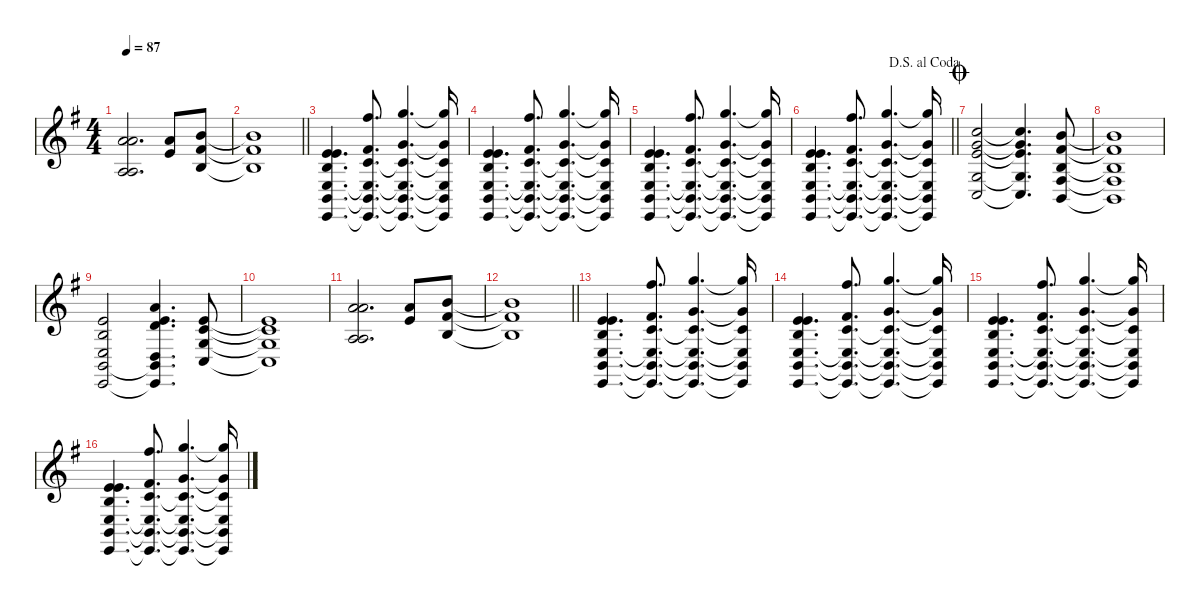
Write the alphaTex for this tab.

\defaultSystemsLayout 4
\hideDynamics
\bracketExtendMode nobrackets
\singleTrackTrackNamePolicy hidden
\multiTrackTrackNamePolicy hidden
\otherSystemsTrackNameOrientation horizontal
\track ("Keyboards" "vln.") {defaultSystemsLayout 4 instrument stringensemble1}
\staff {score}
\tuning (E4 B3 G3 D3 A2 E2)
\ts (4 4)
\tempo 87
\clef g2
\ks eminor
(5.1{acc forcenatural} 10.2{acc forcenatural} 2.3{acc forcenatural} 7.4{acc forcenatural}).2{d dy f beam Up} (5.1{acc forcenatural} 5.2{acc forcenatural}).8{beam Up} (7.1{acc forcenatural} 7.2{acc #} 4.3{acc forcenatural}).8{beam Up} |
\barLineRight lightlight
(7.1{t acc forcenatural} 7.2{t acc #} 4.3{t acc forcenatural}).1{beam Up} |
(0.1{acc forcenatural} 5.2{acc forcenatural} 4.3{acc forcenatural} 2.4{acc forcenatural} 2.5{acc forcenatural} 0.6{acc forcenatural}).4{d beam Up} (14.1{acc #} 7.2{acc #} 5.3{acc forcenatural} 2.4{t acc forcenatural} 2.5{t acc forcenatural} 0.6{t acc forcenatural}).8{d beam Up} (15.1{acc forcenatural} 8.2{acc forcenatural} 5.3{t acc forcenatural} 2.4{t acc forcenatural} 2.5{t acc forcenatural} 0.6{t acc forcenatural}).4{d beam Up} (15.1{t acc forcenatural} 8.2{t acc forcenatural} 5.3{t acc forcenatural} 2.4{t acc forcenatural} 2.5{t acc forcenatural} 0.6{t acc forcenatural}).16{beam Up} |
(0.1{acc forcenatural} 5.2{acc forcenatural} 4.3{acc forcenatural} 2.4{acc forcenatural} 2.5{acc forcenatural} 0.6{acc forcenatural}).4{d beam Up} (14.1{acc #} 7.2{acc #} 5.3{acc forcenatural} 2.4{t acc forcenatural} 2.5{t acc forcenatural} 0.6{t acc forcenatural}).8{d beam Up} (15.1{acc forcenatural} 8.2{acc forcenatural} 5.3{t acc forcenatural} 2.4{t acc forcenatural} 2.5{t acc forcenatural} 0.6{t acc forcenatural}).4{d beam Up} (15.1{t acc forcenatural} 8.2{t acc forcenatural} 5.3{t acc forcenatural} 2.4{t acc forcenatural} 2.5{t acc forcenatural} 0.6{t acc forcenatural}).16{beam Up} |
(0.1{acc forcenatural} 5.2{acc forcenatural} 4.3{acc forcenatural} 2.4{acc forcenatural} 2.5{acc forcenatural} 0.6{acc forcenatural}).4{d beam Up} (14.1{acc #} 7.2{acc #} 5.3{acc forcenatural} 2.4{t acc forcenatural} 2.5{t acc forcenatural} 0.6{t acc forcenatural}).8{d beam Up} (15.1{acc forcenatural} 8.2{acc forcenatural} 5.3{t acc forcenatural} 2.4{t acc forcenatural} 2.5{t acc forcenatural} 0.6{t acc forcenatural}).4{d beam Up} (15.1{t acc forcenatural} 8.2{t acc forcenatural} 5.3{t acc forcenatural} 2.4{t acc forcenatural} 2.5{t acc forcenatural} 0.6{t acc forcenatural}).16{beam Up} |
\jump dalsegnoalcoda
\barLineRight lightlight
(0.1{acc forcenatural} 5.2{acc forcenatural} 4.3{acc forcenatural} 2.4{acc forcenatural} 2.5{acc forcenatural} 0.6{acc forcenatural}).4{d beam Up} (14.1{acc #} 7.2{acc #} 5.3{acc forcenatural} 2.4{t acc forcenatural} 2.5{t acc forcenatural} 0.6{t acc forcenatural}).8{d beam Up} (15.1{acc forcenatural} 8.2{acc forcenatural} 5.3{t acc forcenatural} 2.4{t acc forcenatural} 2.5{t acc forcenatural} 0.6{t acc forcenatural}).4{d beam Up} (15.1{t acc forcenatural} 8.2{t acc forcenatural} 5.3{t acc forcenatural} 2.4{t acc forcenatural} 2.5{t acc forcenatural} 0.6{t acc forcenatural}).16{beam Up} |
\jump coda
(8.1{acc forcenatural} 8.2{acc forcenatural} 9.3{acc forcenatural} 5.4{acc forcenatural} 3.5{acc forcenatural}).2{beam Up} (8.1{t acc forcenatural} 8.2{t acc forcenatural} 9.3{t acc forcenatural} 5.4{t acc forcenatural} 3.5{t acc forcenatural}).4{d beam Up} (7.1{acc forcenatural} 7.2{acc #} 4.3{acc forcenatural} 4.4{acc #} 2.5{acc forcenatural}).8{beam Up} |
(7.1{t acc forcenatural} 7.2{t acc #} 4.3{t acc forcenatural} 4.4{t acc #} 2.5{t acc forcenatural}).1{beam Up} |
(5.2{acc forcenatural} 4.3{acc forcenatural} 2.4{acc forcenatural} 2.5{acc forcenatural} 0.6{acc forcenatural}).2{beam Up} (5.1{acc forcenatural} 3.2{acc forcenatural} 9.3{acc forcenatural} 0.4{acc forcenatural} 2.5{t acc forcenatural} 0.6{t acc forcenatural}).4{d beam Up} (5.2{acc forcenatural} 5.3{acc forcenatural} 5.4{acc forcenatural} 3.5{acc forcenatural}).8{beam Up} |
(5.2{t acc forcenatural} 5.3{t acc forcenatural} 5.4{t acc forcenatural} 3.5{t acc forcenatural}).1{beam Up} |
(5.1{acc forcenatural} 10.2{acc forcenatural} 2.3{acc forcenatural} 7.4{acc forcenatural}).2{d beam Up} (5.1{acc forcenatural} 5.2{acc forcenatural}).8{beam Up} (7.1{acc forcenatural} 7.2{acc #} 4.3{acc forcenatural}).8{beam Up} |
\barLineRight lightlight
(7.1{t acc forcenatural} 7.2{t acc #} 4.3{t acc forcenatural}).1{beam Up} |
(0.1{acc forcenatural} 5.2{acc forcenatural} 4.3{acc forcenatural} 2.4{acc forcenatural} 2.5{acc forcenatural} 0.6{acc forcenatural}).4{d beam Up} (14.1{acc #} 7.2{acc #} 5.3{acc forcenatural} 2.4{t acc forcenatural} 2.5{t acc forcenatural} 0.6{t acc forcenatural}).8{d beam Up} (15.1{acc forcenatural} 8.2{acc forcenatural} 5.3{t acc forcenatural} 2.4{t acc forcenatural} 2.5{t acc forcenatural} 0.6{t acc forcenatural}).4{d beam Up} (15.1{t acc forcenatural} 8.2{t acc forcenatural} 5.3{t acc forcenatural} 2.4{t acc forcenatural} 2.5{t acc forcenatural} 0.6{t acc forcenatural}).16{beam Up} |
(0.1{acc forcenatural} 5.2{acc forcenatural} 4.3{acc forcenatural} 2.4{acc forcenatural} 2.5{acc forcenatural} 0.6{acc forcenatural}).4{d beam Up} (14.1{acc #} 7.2{acc #} 5.3{acc forcenatural} 2.4{t acc forcenatural} 2.5{t acc forcenatural} 0.6{t acc forcenatural}).8{d beam Up} (15.1{acc forcenatural} 8.2{acc forcenatural} 5.3{t acc forcenatural} 2.4{t acc forcenatural} 2.5{t acc forcenatural} 0.6{t acc forcenatural}).4{d beam Up} (15.1{t acc forcenatural} 8.2{t acc forcenatural} 5.3{t acc forcenatural} 2.4{t acc forcenatural} 2.5{t acc forcenatural} 0.6{t acc forcenatural}).16{beam Up} |
(0.1{acc forcenatural} 5.2{acc forcenatural} 4.3{acc forcenatural} 2.4{acc forcenatural} 2.5{acc forcenatural} 0.6{acc forcenatural}).4{d beam Up} (14.1{acc #} 7.2{acc #} 5.3{acc forcenatural} 2.4{t acc forcenatural} 2.5{t acc forcenatural} 0.6{t acc forcenatural}).8{d beam Up} (15.1{acc forcenatural} 8.2{acc forcenatural} 5.3{t acc forcenatural} 2.4{t acc forcenatural} 2.5{t acc forcenatural} 0.6{t acc forcenatural}).4{d beam Up} (15.1{t acc forcenatural} 8.2{t acc forcenatural} 5.3{t acc forcenatural} 2.4{t acc forcenatural} 2.5{t acc forcenatural} 0.6{t acc forcenatural}).16{beam Up} |
(0.1{acc forcenatural} 5.2{acc forcenatural} 4.3{acc forcenatural} 2.4{acc forcenatural} 2.5{acc forcenatural} 0.6{acc forcenatural}).4{d beam Up} (14.1{acc #} 7.2{acc #} 5.3{acc forcenatural} 2.4{t acc forcenatural} 2.5{t acc forcenatural} 0.6{t acc forcenatural}).8{d beam Up} (15.1{acc forcenatural} 8.2{acc forcenatural} 5.3{t acc forcenatural} 2.4{t acc forcenatural} 2.5{t acc forcenatural} 0.6{t acc forcenatural}).4{d beam Up} (15.1{t acc forcenatural} 8.2{t acc forcenatural} 5.3{t acc forcenatural} 2.4{t acc forcenatural} 2.5{t acc forcenatural} 0.6{t acc forcenatural}).16{beam Up}
